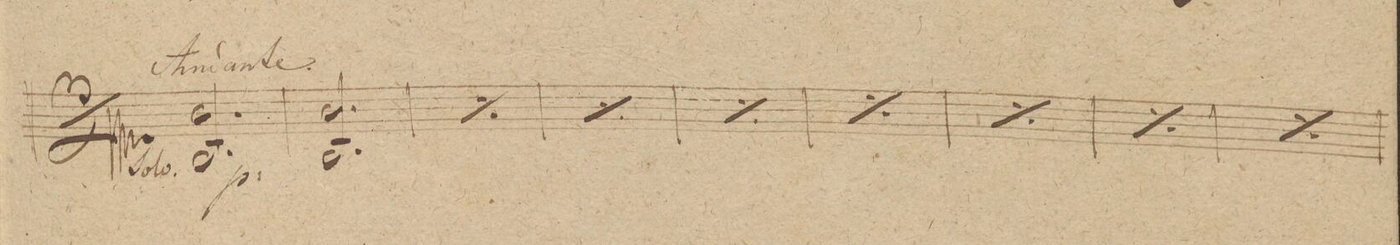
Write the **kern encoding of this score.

**kern	**dynam
*I"Alto Viola.	*
*clefC3	*
*k[]	*
*met(c|)	*
*M2/2	*
*M3/4	*
2.c 2.C/	.
.	p
=64	=64
2.c 2.C/	.
=65	=65
*rep	*
2.c 2.C/	.
*Xrep	*
=66	=66
*rep	*
2.c 2.C/	.
*Xrep	*
=67	=67
*rep	*
2.c 2.C/	.
*Xrep	*
=68	=68
*rep	*
2.c 2.C/	.
*Xrep	*
=69	=69
*rep	*
2.c 2.C/	.
*Xrep	*
=70	=70
*rep	*
2.c 2.C/	.
*Xrep	*
=71	=71
*rep	*
2.c 2.C/	.
*Xrep	*
=72	=72
*-	*-
